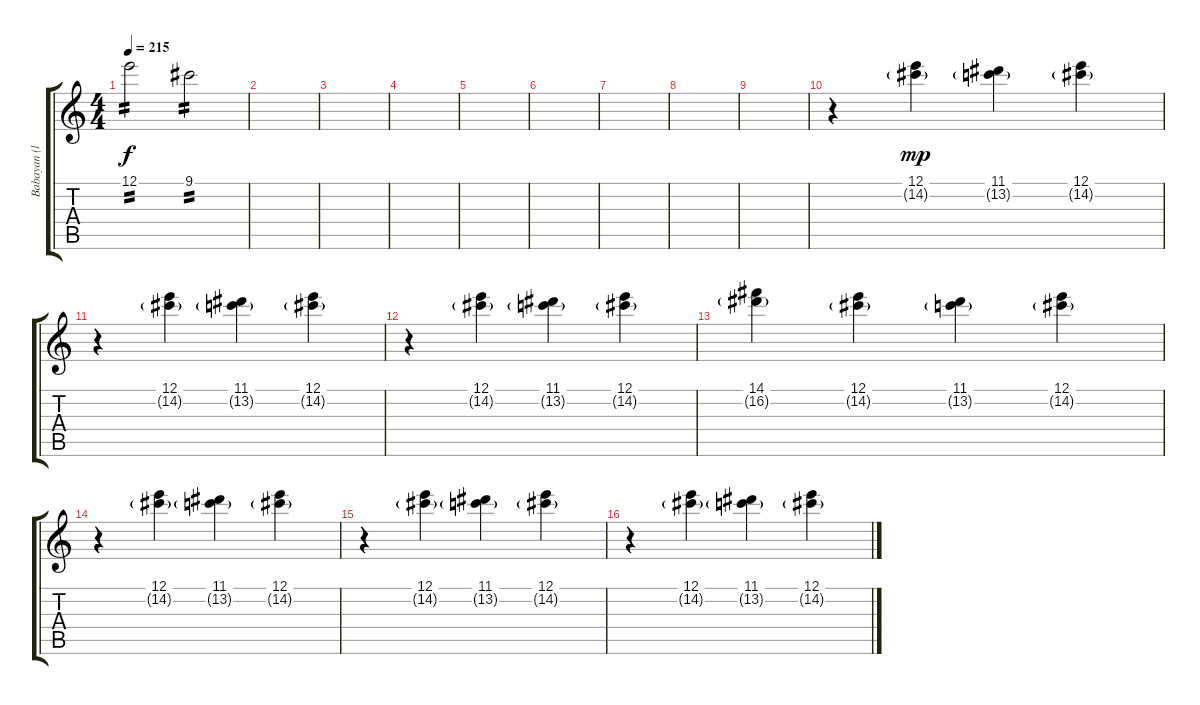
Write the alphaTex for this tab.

\track ("Babayan (lead)" "Babayan (l") {instrument electricguitarclean}
\staff {score tabs}
\tuning (E4 B3 G3 D3 A2 E2) {hide}
\ts (4 4)
\tempo 215
\clef g2
\ks c
12.1.2{tp 2 dy f} 9.1.2{tp 2} |
|
|
|
|
|
|
|
|
r.4 (12.1 14.2{g}).4{dy mp} (11.1 13.2{g}).4 (12.1 14.2{g}).4 |
r.4 (12.1 14.2{g}).4 (11.1 13.2{g}).4 (12.1 14.2{g}).4 |
r.4 (12.1 14.2{g}).4 (11.1 13.2{g}).4 (12.1 14.2{g}).4 |
(14.1 16.2{g}).4 (12.1 14.2{g}).4 (11.1 13.2{g}).4 (12.1 14.2{g}).4 |
r.4 (12.1 14.2{g}).4 (11.1 13.2{g}).4 (12.1 14.2{g}).4 |
r.4 (12.1 14.2{g}).4 (11.1 13.2{g}).4 (12.1 14.2{g}).4 |
r.4 (12.1 14.2{g}).4 (11.1 13.2{g}).4 (12.1 14.2{g}).4
